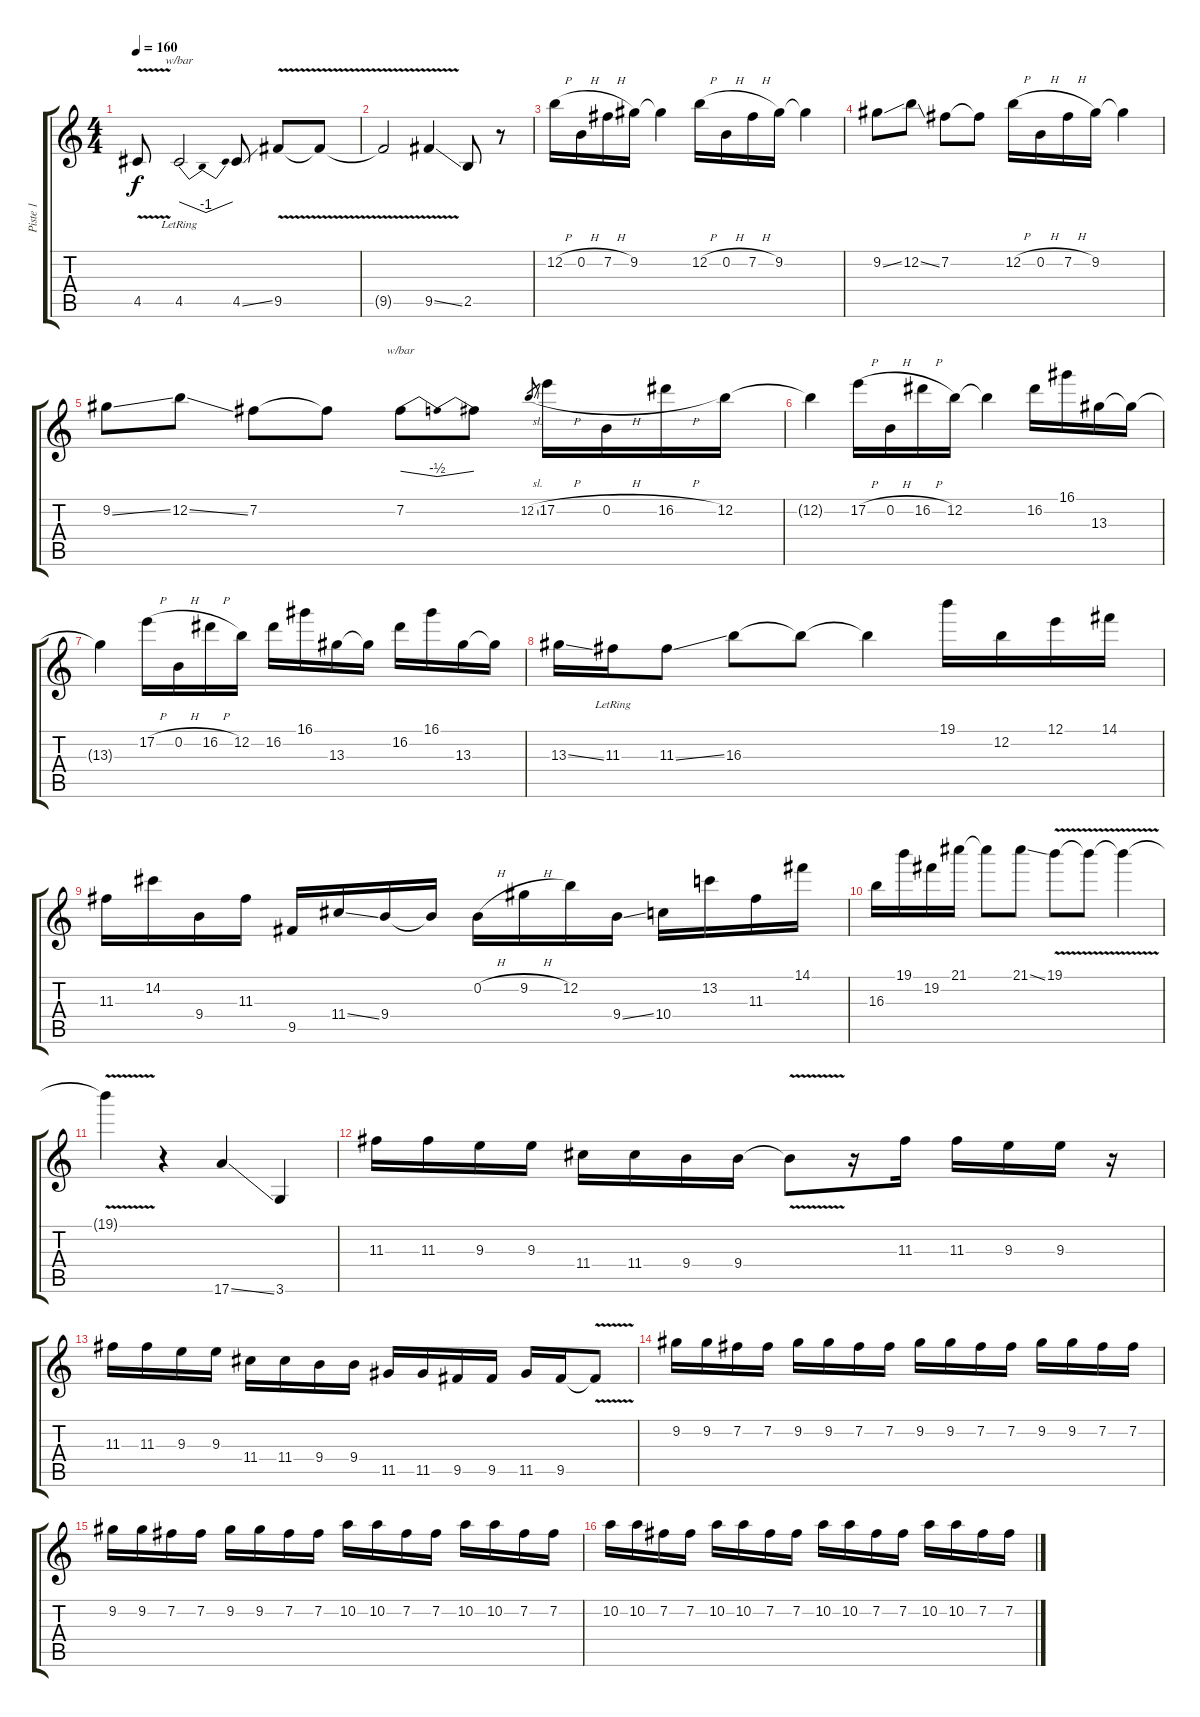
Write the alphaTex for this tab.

\track ("Piste 1" "Piste 1") {instrument distortionguitar}
\staff {score tabs}
\tuning (E4 B3 G3 D3 A2 E2) {hide}
\ts (4 4)
\tempo 160
\clef g2
\ks c
4.5{v t}.8{dy f} 4.5{lr}.2{tbe (dip default 0 0 30 -4 60 0)} 4.5{ss}.8 9.5{v}.8 9.5{v t}.8 |
9.5{v t}.2 9.5{v ss}.4 2.5.8 r.8 |
12.2{h}.16 0.2{h}.16 7.2{h}.16 9.2.16 9.2{t}.4 12.2{h}.16 0.2{h}.16 7.2{h}.16 9.2.16 9.2{t}.4 |
9.2{ss}.8 12.2{ss}.8 7.2.8 7.2{t}.8 12.2{h}.16 0.2{h}.16 7.2{h}.16 9.2.16 9.2{t}.4 |
9.2{ss}.8 12.2{ss}.8 7.2.8 7.2{t}.8 7.2.8{tbe (dip default 0 0 30 -2 60 0)} 7.2{t}.8 12.2{sl}.8{gr} 17.2{h}.16 0.2{h}.16 16.2{h}.16 12.2.16 |
12.2{t}.4 17.2{h}.16 0.2{h}.16 16.2{h}.16 12.2.16 12.2{t}.4 16.2.16 16.1.16 13.3.16 13.3{t}.16 |
13.3{t}.4 17.2{h}.16 0.2{h}.16 16.2{h}.16 12.2.16 16.2.16 16.1.16 13.3.16 13.3{t}.16 16.2.16 16.1.16 13.3.16 13.3{t}.16 |
13.3{ss}.16 11.3{lr}.16 11.3{ss}.8 16.3.8 16.3{t}.8 16.3{t}.4 19.1.16 12.2.16 12.1.16 14.1.16 |
11.3.16 14.2.16 9.4.16 11.3.16 9.5.16 11.4{ss}.16 9.4.16 9.4{t}.16 0.2{h}.16 9.2{h}.16 12.2.16 9.4{ss}.16 10.4.16 13.2.16 11.3.16 14.1.16 |
16.3.16 19.1.16 19.2.16 21.1.16 21.1{t}.8 21.1{ss}.8 19.1{v}.8 19.1{v t}.8 19.1{v t}.4 |
19.1{v t}.4 r.4 17.6{ss}.4 3.6.4 |
11.3.16 11.3.16 9.3.16 9.3.16 11.4.16 11.4.16 9.4.16 9.4.16 9.4{v t}.8 r.16 11.3.16 11.3.16 9.3.16 9.3.16 r.16 |
11.3.16 11.3.16 9.3.16 9.3.16 11.4.16 11.4.16 9.4.16 9.4.16 11.5.16 11.5.16 9.5.16 9.5.16 11.5.16 9.5.16 9.5{v t}.8 |
9.2.16 9.2.16 7.2.16 7.2.16 9.2.16 9.2.16 7.2.16 7.2.16 9.2.16 9.2.16 7.2.16 7.2.16 9.2.16 9.2.16 7.2.16 7.2.16 |
9.2.16 9.2.16 7.2.16 7.2.16 9.2.16 9.2.16 7.2.16 7.2.16 10.2.16 10.2.16 7.2.16 7.2.16 10.2.16 10.2.16 7.2.16 7.2.16 |
10.2.16 10.2.16 7.2.16 7.2.16 10.2.16 10.2.16 7.2.16 7.2.16 10.2.16 10.2.16 7.2.16 7.2.16 10.2.16 10.2.16 7.2.16 7.2.16
